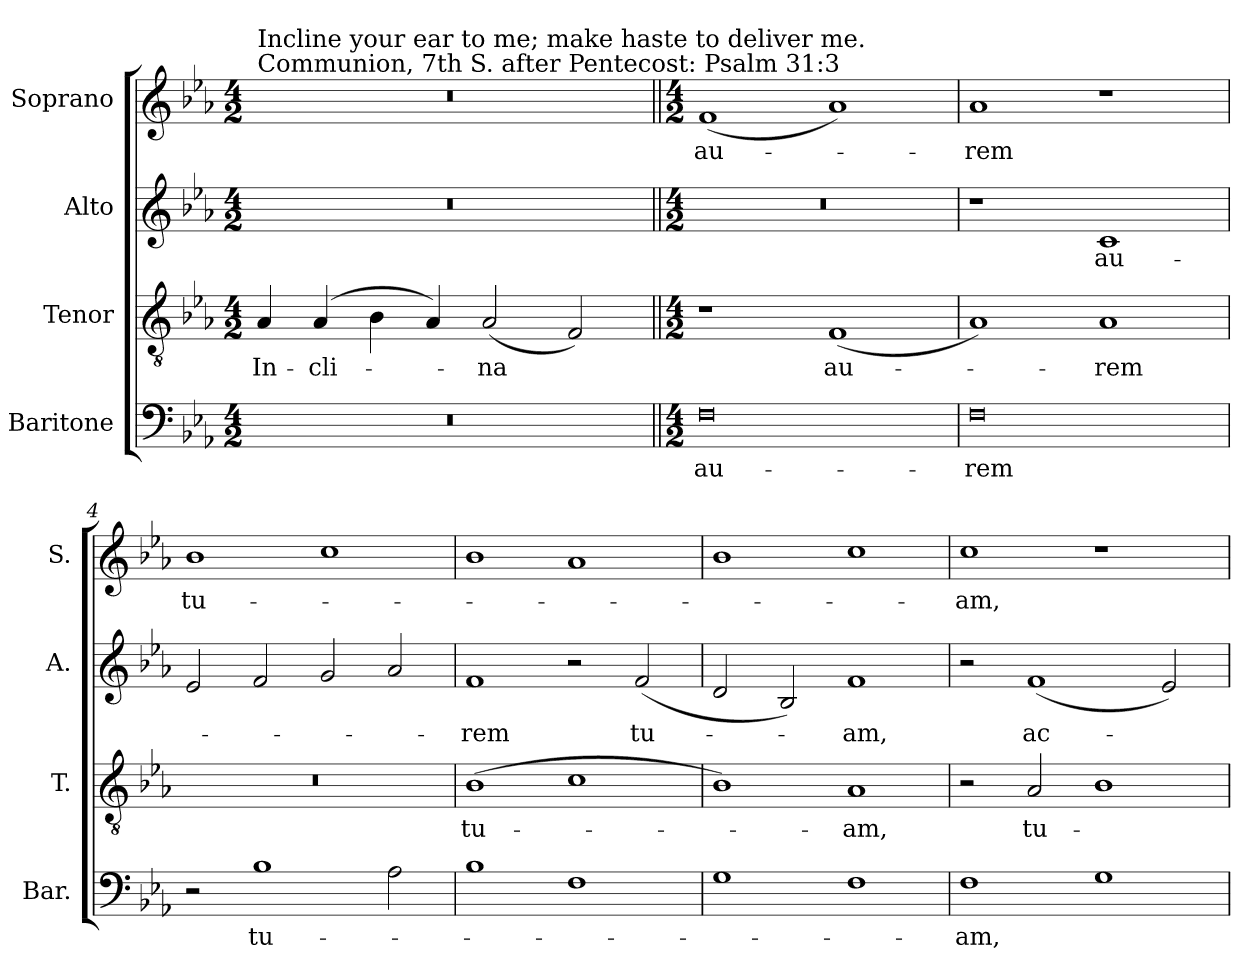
**kern	**text	**kern	**text	**kern	**text	**kern	**text
*part4	*part4	*part3	*part3	*part2	*part2	*part1	*part1
*staff4	*staff4	*staff3	*staff3	*staff2	*staff2	*staff1	*staff1
*I"Baritone	*	*I"Tenor	*	*I"Alto	*	*I"Soprano	*
*I'Bar.	*	*I'T.	*	*I'A.	*	*I'S.	*
!!LO:PB:g=z
*clefF4	*	*clefGv2	*	*clefG2	*	*clefG2	*
*	*	*ITrd7c12	*	*	*	*	*
*k[b-e-a-]	*	*k[b-e-a-]	*	*k[b-e-a-]	*	*k[b-e-a-]	*
*E-:	*	*E-:	*	*E-:	*	*E-:	*
*M4/2	*	*M4/2	*	*M4/2	*	*M4/2	*
=1	=1	=1	=1	=1	=1	=1	=1
!LO:N:vis=1	!	!	!	!	!	!	!
!	!	!	!	!	!	!LO:TX:a:t=Communion, 7th S. after Pentecost&colon; Psalm 31&colon;3	!
!	!	!	!	!	!	!LO:TX:t=Incline your ear to me; make haste to deliver me.	!
!	!	!	!LO:LY:b:color=#000000	!LO:N:vis=1	!	!LO:N:vis=1	!
0r	.	4AA-i/	In-	0r	.	0r	.
!	!	!	!LO:LY:b:color=#000000	!	!	!	!
.	.	(4AA-i/	-cli-	.	.	.	.
.	.	4BB-i\	.	.	.	.	.
.	.	4AA-i/)	.	.	.	.	.
!	!	!	!LO:LY:b:color=#000000	!	!	!	!
.	.	(2AA-i/	-na	.	.	.	.
.	.	2FFi/)	.	.	.	.	.
=2||	=2||	=2||	=2||	=2||	=2||	=2||	=2||
*M4/2	*	*M4/2	*	*M4/2	*	*M4/2	*
!	!LO:LY:b:color=#000000	!	!	!LO:N:vis=1	!	!	!
*	*	*	*	*	*	*MM192	*
!	!	!	!	!	!	!	!LO:LY:b:color=#000000
0Fi	au-	1r	.	0r	.	(1fi	au-
!	!	!	!LO:LY:b:color=#000000	!	!	!	!
.	.	(1FFi	au-	.	.	1a-i)	.
=3	=3	=3	=3	=3	=3	=3	=3
!	!LO:LY:b:color=#000000	!	!	!	!	!	!
!	!	!	!	!	!	!	!LO:LY:b:color=#000000
0Fi	-rem	1AA-i)	.	1r	.	1a-i	-rem
!	!	!	!LO:LY:b:color=#000000	!	!	!	!
!	!	!	!	!	!LO:LY:b:color=#000000	!	!
.	.	1AA-i	-rem	1ci	au-	1r	.
=4	=4	=4	=4	=4	=4	=4	=4
!	!	!LO:N:vis=1	!	!	!	!	!
!	!	!	!	!	!	!	!LO:LY:b:color=#000000
2r	.	0r	.	2e-i/	.	1b-i	tu-
!	!LO:LY:b:color=#000000	!	!	!	!	!	!
1B-i	tu-	.	.	2fi/	.	.	.
.	.	.	.	2gi/	.	1cci	.
2A-i\	.	.	.	2a-i/	.	.	.
=5	=5	=5	=5	=5	=5	=5	=5
!	!	!	!LO:LY:b:color=#000000	!	!	!	!
!	!	!	!	!	!LO:LY:b:color=#000000	!	!
1B-i	.	(1BB-i	tu-	1fi	-rem	1b-i	.
1Fi	.	1Ci	.	2r	.	1a-i	.
!	!	!	!	!	!LO:LY:b:color=#000000	!	!
.	.	.	.	(2fi/	tu-	.	.
=6	=6	=6	=6	=6	=6	=6	=6
1Gi	.	1BB-i)	.	2di/	.	1b-i	.
.	.	.	.	2B-i/)	.	.	.
!	!	!	!LO:LY:b:color=#000000	!	!	!	!
!	!	!	!	!	!LO:LY:b:color=#000000	!	!
1Fi	.	1AA-i	-am,	1fi	-am,	1cci	.
=7	=7	=7	=7	=7	=7	=7	=7
!	!LO:LY:b:color=#000000	!	!	!	!	!	!
!	!	!	!	!	!	!	!LO:LY:b:color=#000000
1Fi	-am,	2r	.	2r	.	1cci	-am,
!	!	!	!LO:LY:b:color=#000000	!	!	!	!
!	!	!	!	!	!LO:LY:b:color=#000000	!	!
.	.	2AA-i/	tu-	(1fi	ac-	.	.
1Gi	.	1BB-i	.	.	.	1r	.
.	.	.	.	2e-i/)	.	.	.
=	=	=	=	=	=	=	=
*-	*-	*-	*-	*-	*-	*-	*-
